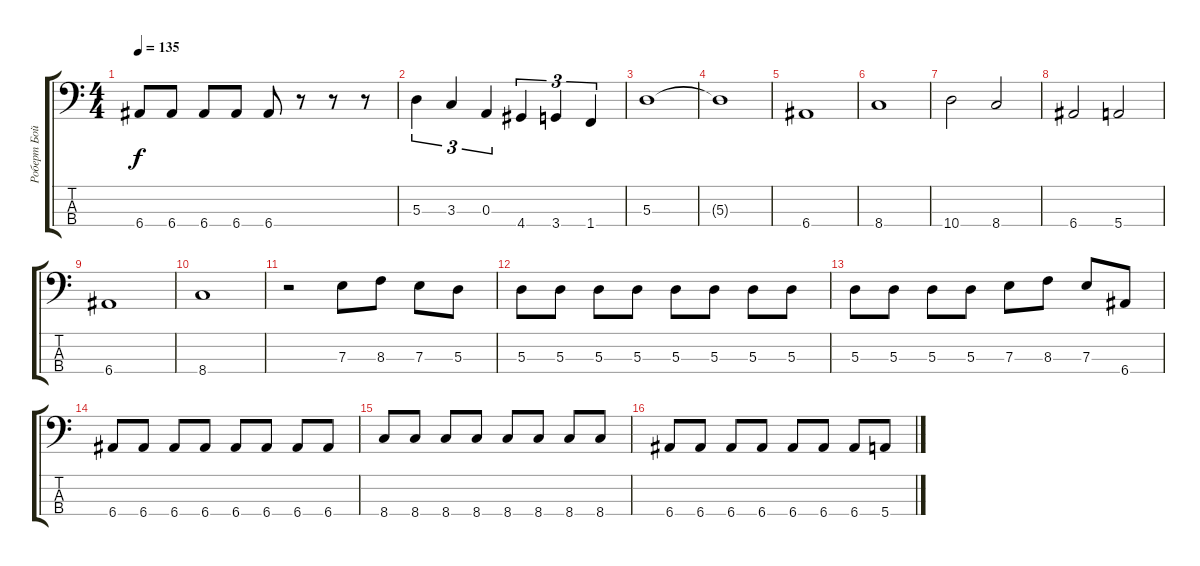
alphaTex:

\track ("Роберт Бойм" "Роберт Бой") {mute instrument synthbass2}
\staff {score tabs}
\tuning (G2 D2 A1 E1) {hide}
\ts (4 4)
\tempo 135
\clef f4
\ks c
6.4.8{dy f} 6.4.8 6.4.8 6.4.8 6.4.8 r.8 r.8 r.8 |
5.3.4{tu (3 2)} 3.3.4{tu (3 2)} 0.3.4{tu (3 2)} 4.4.4{tu (3 2)} 3.4.4{tu (3 2)} 1.4.4{tu (3 2)} |
5.3.1 |
5.3{t}.1 |
6.4.1 |
8.4.1 |
10.4.2 8.4.2 |
6.4.2 5.4.2 |
6.4.1 |
8.4.1 |
r.2 7.3.8{instrument electricbassfinger} 8.3.8 7.3.8 5.3.8 |
5.3.8 5.3.8 5.3.8 5.3.8 5.3.8 5.3.8 5.3.8 5.3.8 |
5.3.8 5.3.8 5.3.8 5.3.8 7.3.8 8.3.8 7.3.8 6.4.8 |
6.4.8 6.4.8 6.4.8 6.4.8 6.4.8 6.4.8 6.4.8 6.4.8 |
8.4.8 8.4.8 8.4.8 8.4.8 8.4.8 8.4.8 8.4.8 8.4.8 |
6.4.8 6.4.8 6.4.8 6.4.8 6.4.8 6.4.8 6.4.8 5.4.8
